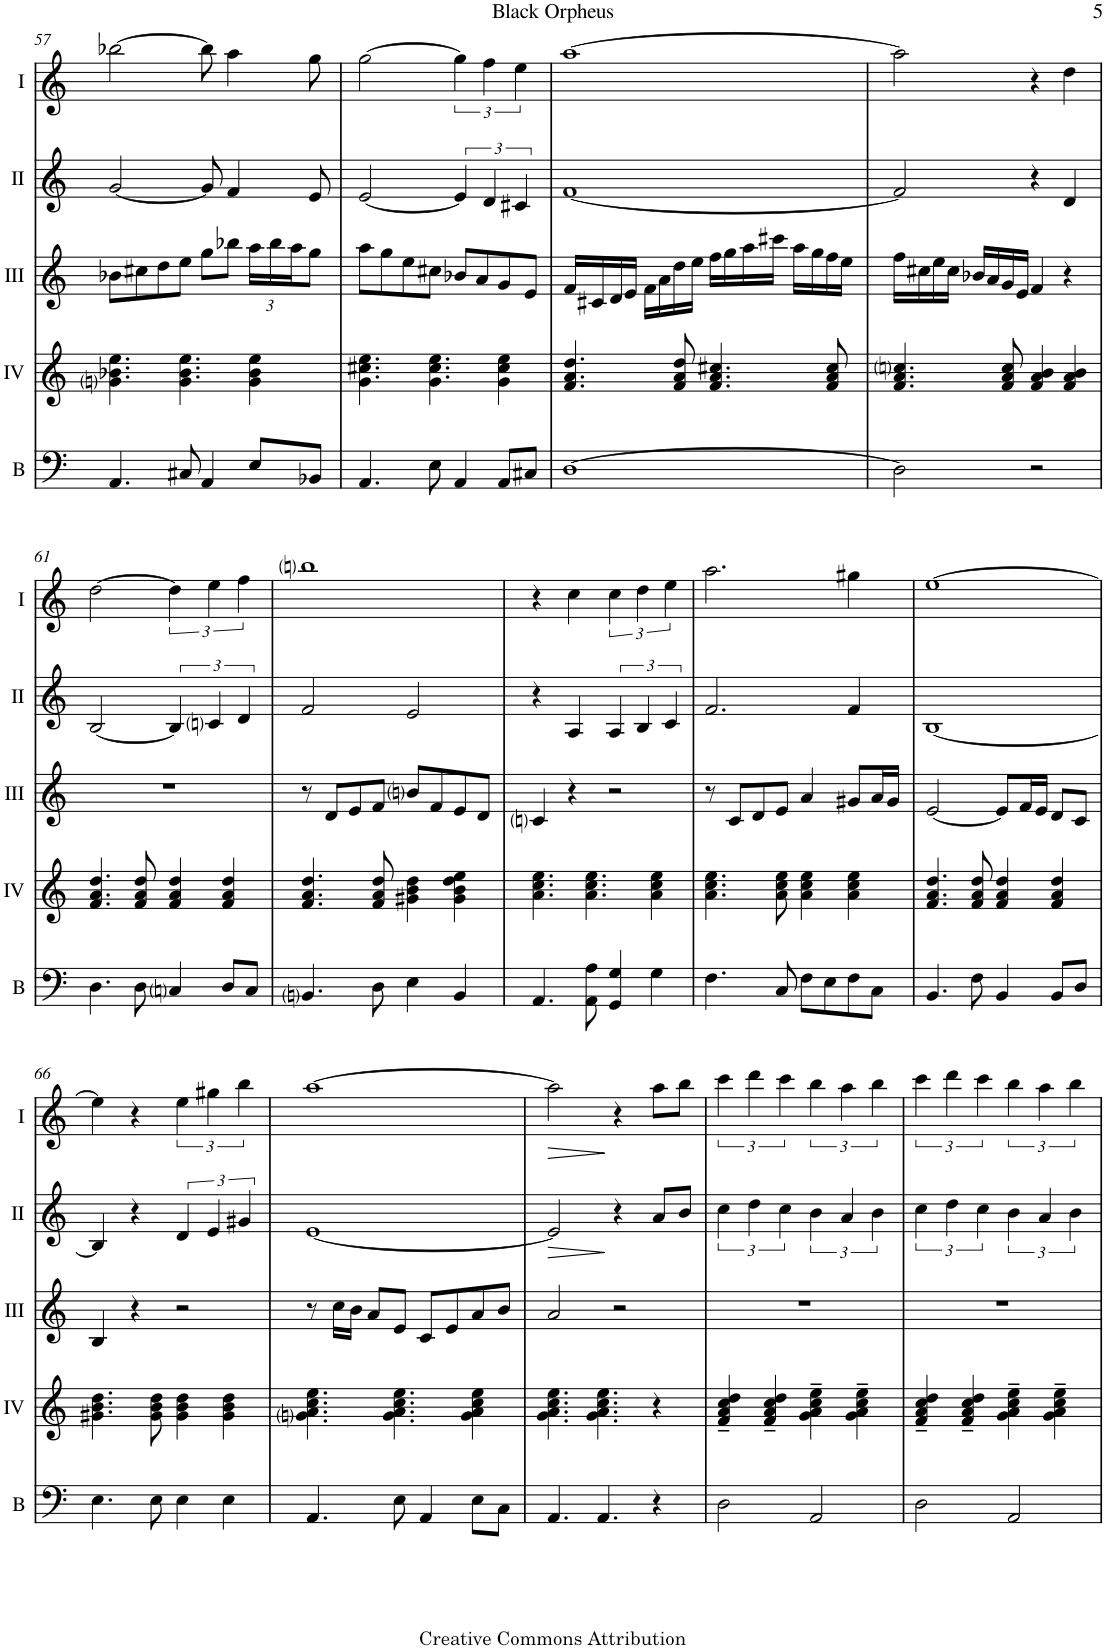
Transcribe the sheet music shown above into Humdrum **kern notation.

**kern	**kern	**kern	**kern	**dynam	**kern	**dynam
*part5	*part4	*part3	*part2	*part2	*part1	*part1
*staff5	*staff4	*staff3	*staff2	*staff2	*staff1	*staff1
*I"Bass	*I"Acc. 4	*I"Acc. 3	*I"Acc. 2	*	*I"Acc. 1	*
*I'B	*	*	*	*	*	*
!!LO:PB:g=z
*clefF4	*clefG2	*clefG2	*clefG2	*	*clefG2	*
*Trd7c12	*Trd7c12	*	*	*	*	*
*k[]	*k[]	*k[]	*k[]	*	*k[]	*
*M4/4	*M4/4	*M4/4	*M4/4	*	*M4/4	*
*met(c)	*met(c)	*met(c)	*met(c)	*	*met(c)	*
=57	=57	=57	=57	=57	=57	=57
4.AA/	4.gni\ 4.b-X\ 4.ee\	8b-X\L	[2g/	.	[2b-X\	.
.	.	8cc#X\	.	.	.	.
.	.	8dd\	.	.	.	.
8C#X/	4.g\ 4.b-\ 4.ee\	8ee\J	.	.	.	.
4AA/	.	8gg\L	8g/]	.	8b-\]	.
.	.	8bb-X\J	4f/	.	4a\	.
*	*	*Xbrackettup	*	*	*	*
8E/L	4g\ 4b-\ 4ee\	24aa\LL	.	.	.	.
.	.	24bb-\	.	.	.	.
.	.	24aa\J	.	.	.	.
8BB-X/J	.	8gg\J	8e/	.	8g\	.
=58	=58	=58	=58	=58	=58	=58
4.AA/	4.g\ 4.cc#X\ 4.ee\	8aa\L	[2e/	.	[2g\	.
.	.	8gg\	.	.	.	.
.	.	8ee\	.	.	.	.
8E\	4.g\ 4.cc#\ 4.ee\	8cc#X\J	.	.	.	.
4AA/	.	8b-X/L	6e/]	.	6g\]	.
.	.	8a/	.	.	.	.
.	.	.	6d/	.	6f\	.
8AA/L	4g\ 4cc#\ 4ee\	8g/	.	.	.	.
.	.	.	6c#X/	.	6e\	.
8C#X/J	.	8e/J	.	.	.	.
=59	=59	=59	=59	=59	=59	=59
[1D	4.f/ 4.a/ 4.dd/	16f/LL	[1f	.	[1a	.
.	.	16c#X/	.	.	.	.
.	.	16d/	.	.	.	.
.	.	16e/JJ	.	.	.	.
.	.	16f\LL	.	.	.	.
.	.	16a\	.	.	.	.
.	8f/ 8a/ 8dd/	16dd\	.	.	.	.
.	.	16ee\JJ	.	.	.	.
.	4.f/ 4.a/ 4.cc#X/	16ff\LL	.	.	.	.
.	.	16gg\	.	.	.	.
.	.	16aa\	.	.	.	.
.	.	16ccc#X\JJ	.	.	.	.
.	.	16aa\LL	.	.	.	.
.	.	16gg\	.	.	.	.
.	8f/ 8a/ 8cc#/	16ff\	.	.	.	.
.	.	16ee\JJ	.	.	.	.
=60	=60	=60	=60	=60	=60	=60
2D\]	4.f/ 4.a/ 4.ccni/	16ff\LL	2f/]	.	2a\]	.
.	.	16cc#X\	.	.	.	.
.	.	16ee\	.	.	.	.
.	.	16cc#\JJ	.	.	.	.
.	.	16b-X/LL	.	.	.	.
.	.	16a/	.	.	.	.
.	8f/ 8a/ 8cc/	16g/	.	.	.	.
.	.	16e/JJ	.	.	.	.
2r	4f/ 4a/ 4b/	4f/	4r	.	4r	.
.	4f/ 4a/ 4b/	4r	4d/	.	4d\	.
!!LO:LB:g=z
=61	=61	=61	=61	=61	=61	=61
4.D\	4.f/ 4.a/ 4.dd/	1r	[2B/	.	[2d\	.
8D\	8f/ 8a/ 8dd/	.	.	.	.	.
4Cni/	4f/ 4a/ 4dd/	.	6B/]	.	6d\]	.
.	.	.	6cni/	.	6e\	.
8D/L	4f/ 4a/ 4dd/	.	.	.	.	.
.	.	.	6d/	.	6f\	.
8C/J	.	.	.	.	.	.
=62	=62	=62	=62	=62	=62	=62
4.BBni/	4.f/ 4.a/ 4.dd/	8r	2f/	.	1bni	.
.	.	8d/L	.	.	.	.
.	.	8e/	.	.	.	.
8D\	8f/ 8a/ 8dd/	8f/J	.	.	.	.
4E\	4g#X\ 4b\ 4dd\	8bni/L	2e/	.	.	.
.	.	8f/	.	.	.	.
4BB/	4g#\ 4b\ 4dd\ 4ee\	8e/	.	.	.	.
.	.	8d/J	.	.	.	.
=63	=63	=63	=63	=63	=63	=63
4.AA/	4.a\ 4.cc\ 4.ee\	4cni/	4r	.	4r	.
.	.	4r	4A/	.	4c\	.
8AA\ 8A\	4.a\ 4.cc\ 4.ee\	.	.	.	.	.
4GG/ 4G/	.	2r	6A/	.	6c\	.
.	.	.	6B/	.	6d\	.
4G\	4a\ 4cc\ 4ee\	.	.	.	.	.
.	.	.	6c/	.	6e\	.
=64	=64	=64	=64	=64	=64	=64
4.F\	4.a\ 4.cc\ 4.ee\	8r	2.f/	.	2.a\	.
.	.	8c/L	.	.	.	.
.	.	8d/	.	.	.	.
8C/	8a\ 8cc\ 8ee\	8e/J	.	.	.	.
8F\L	4a\ 4cc\ 4ee\	4a/	.	.	.	.
8E\	.	.	.	.	.	.
8F\	4a\ 4cc\ 4ee\	8g#X/L	4f/	.	4g#X\	.
8C\J	.	16a/L	.	.	.	.
.	.	16g#/JJ	.	.	.	.
=65	=65	=65	=65	=65	=65	=65
4.BB/	4.f/ 4.a/ 4.dd/	[2e/	[1B	.	[1e	.
8F\	8f/ 8a/ 8dd/	.	.	.	.	.
4BB/	4f/ 4a/ 4dd/	8e/L]	.	.	.	.
.	.	16f/L	.	.	.	.
.	.	16e/JJ	.	.	.	.
8BB/L	4f/ 4a/ 4dd/	8d/L	.	.	.	.
8D/J	.	8c/J	.	.	.	.
!!LO:LB:g=z
=66	=66	=66	=66	=66	=66	=66
4.E\	4.g#X\ 4.b\ 4.dd\	4B/	4B/]	.	4e\]	.
.	.	4r	4r	.	4r	.
8E\	8g#\ 8b\ 8dd\	.	.	.	.	.
4E\	4g#\ 4b\ 4dd\	2r	6d/	.	6e\	.
.	.	.	6e/	.	6g#X\	.
4E\	4g#\ 4b\ 4dd\	.	.	.	.	.
.	.	.	6g#X/	.	6b\	.
=67	=67	=67	=67	=67	=67	=67
4.AA/	4.gni\ 4.a\ 4.cc\ 4.ee\	8r	[1e	.	[1a	.
.	.	16cc\LL	.	.	.	.
.	.	16b\JJ	.	.	.	.
.	.	8a/L	.	.	.	.
8E\	4.g\ 4.a\ 4.cc\ 4.ee\	8e/J	.	.	.	.
4AA/	.	8c/L	.	.	.	.
.	.	8e/	.	.	.	.
8E\L	4g\ 4a\ 4cc\ 4ee\	8a/	.	.	.	.
8C\J	.	8b/J	.	.	.	.
=68	=68	=68	=68	=68	=68	=68
!	!	!	!	!LO:HP:b	!	!LO:HP:b
4.AA/	4.g\ 4.a\ 4.cc\ 4.ee\	2a/	2e/]	>	2a\]	>
4.AA/	4.g\ 4.a\ 4.cc\ 4.ee\	.	.	.	.	.
.	.	2r	4r	]	4r	]
4r	4r	.	8a/L	.	8a\L	.
.	.	.	8b/J	.	8b\J	.
=69	=69	=69	=69	=69	=69	=69
2D\	4f/~ 4a/~ 4cc/~ 4dd/~	1r	6cc\	.	6cc\	.
.	.	.	6dd\	.	6dd\	.
.	4f/~ 4a/~ 4cc/~ 4dd/~	.	.	.	.	.
.	.	.	6cc\	.	6cc\	.
2AA/	4g\~ 4a\~ 4cc\~ 4ee\~	.	6b\	.	6b\	.
.	.	.	6a/	.	6a\	.
.	4g\~ 4a\~ 4cc\~ 4ee\~	.	.	.	.	.
.	.	.	6b\	.	6b\	.
=70	=70	=70	=70	=70	=70	=70
2D\	4f/~ 4a/~ 4cc/~ 4dd/~	1r	6cc\	.	6cc\	.
.	.	.	6dd\	.	6dd\	.
.	4f/~ 4a/~ 4cc/~ 4dd/~	.	.	.	.	.
.	.	.	6cc\	.	6cc\	.
2AA/	4g\~ 4a\~ 4cc\~ 4ee\~	.	6b\	.	6b\	.
.	.	.	6a/	.	6a\	.
.	4g\~ 4a\~ 4cc\~ 4ee\~	.	.	.	.	.
.	.	.	6b\	.	6b\	.
=	=	=	=	=	=	=
*-	*-	*-	*-	*-	*-	*-
